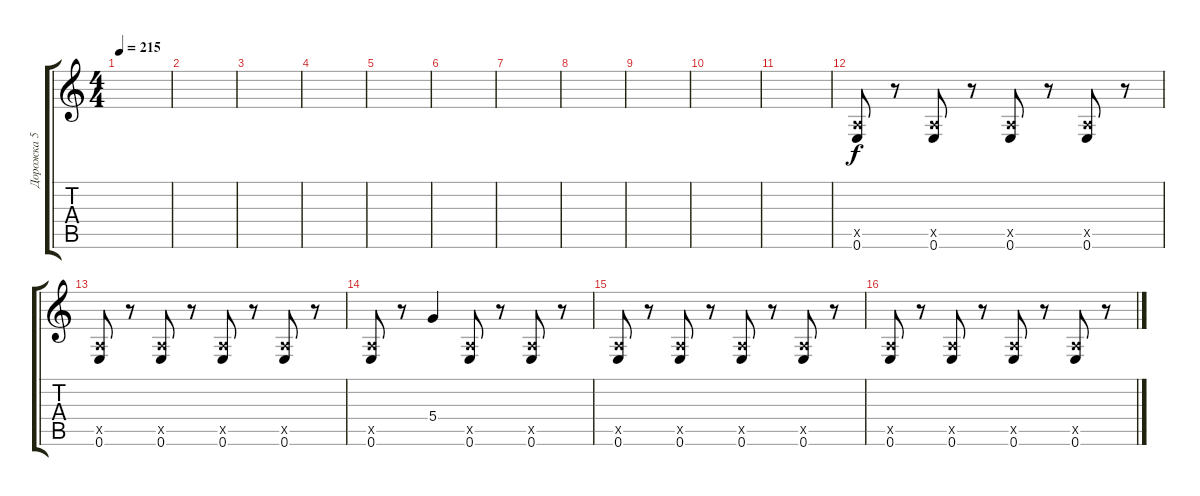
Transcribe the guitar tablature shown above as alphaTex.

\track ("Дорожка 5" "Дорожка 5") {instrument electricguitarclean}
\staff {score tabs}
\tuning (E4 B3 G3 D3 A2 E2) {hide}
\ts (4 4)
\tempo 215
\clef g2
\ks c
|
|
|
|
|
|
|
|
|
|
|
(0.5{x} 0.6).8 r.8 (0.5{x} 0.6).8 r.8 (0.5{x} 0.6).8 r.8 (0.5{x} 0.6).8 r.8 |
(0.5{x} 0.6).8 r.8 (0.5{x} 0.6).8 r.8 (0.5{x} 0.6).8 r.8 (0.5{x} 0.6).8 r.8 |
(0.5{x} 0.6).8 r.8 5.4.4 (0.5{x} 0.6).8 r.8 (0.5{x} 0.6).8 r.8 |
(0.5{x} 0.6).8 r.8 (0.5{x} 0.6).8 r.8 (0.5{x} 0.6).8 r.8 (0.5{x} 0.6).8 r.8 |
(0.5{x} 0.6).8 r.8 (0.5{x} 0.6).8 r.8 (0.5{x} 0.6).8 r.8 (0.5{x} 0.6).8 r.8
